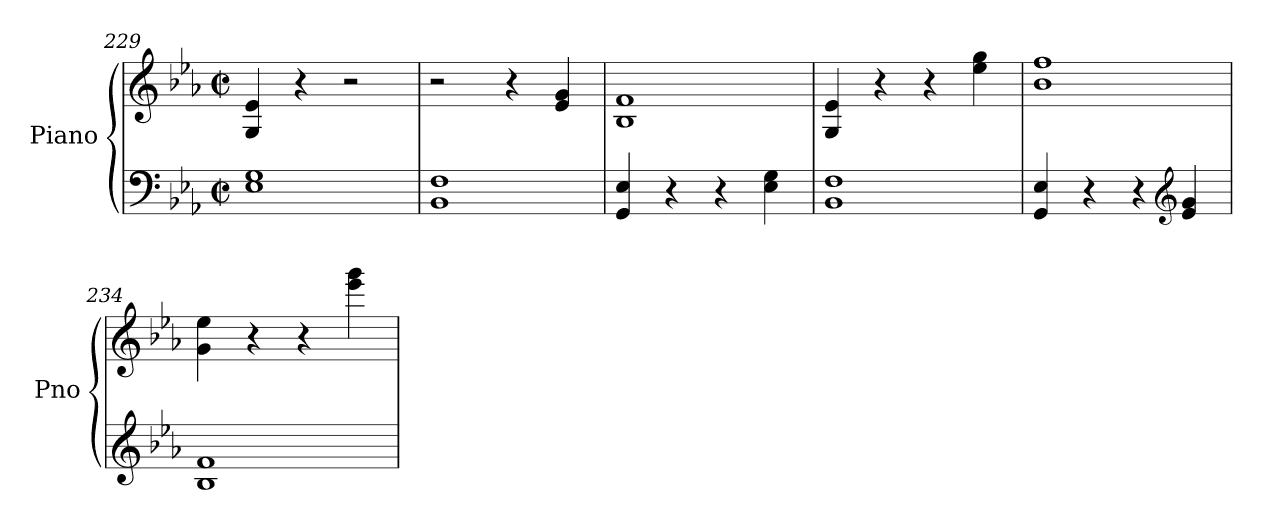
**kern	**kern
*part1	*part1
*staff2	*staff1
*I"Piano	*
*I'Pno	*
*clefF4	*clefG2
*k[b-e-a-]	*k[b-e-a-]
*E-:	*E-:
*M2/2	*M2/2
*met(c|)	*met(c|)
=229	=229
1E- 1G	4G/ 4e-/
.	4r
.	2r
=230	=230
1BB- 1F	2r
.	4r
.	4e-/ 4g/
=231	=231
4GG/ 4E-/	1B- 1f
4r	.
4r	.
4E-\ 4G\	.
=232	=232
1BB- 1F	4G/ 4e-/
.	4r
.	4r
.	4ee-\ 4gg\
=233	=233
4GG/ 4E-/	1b- 1ff
4r	.
4r	.
*clefG2	*
4e-/ 4g/	.
=234	=234
1B- 1f	4g\ 4ee-\
.	4r
.	4r
.	4eee-\ 4ggg\
=	=
*-	*-
